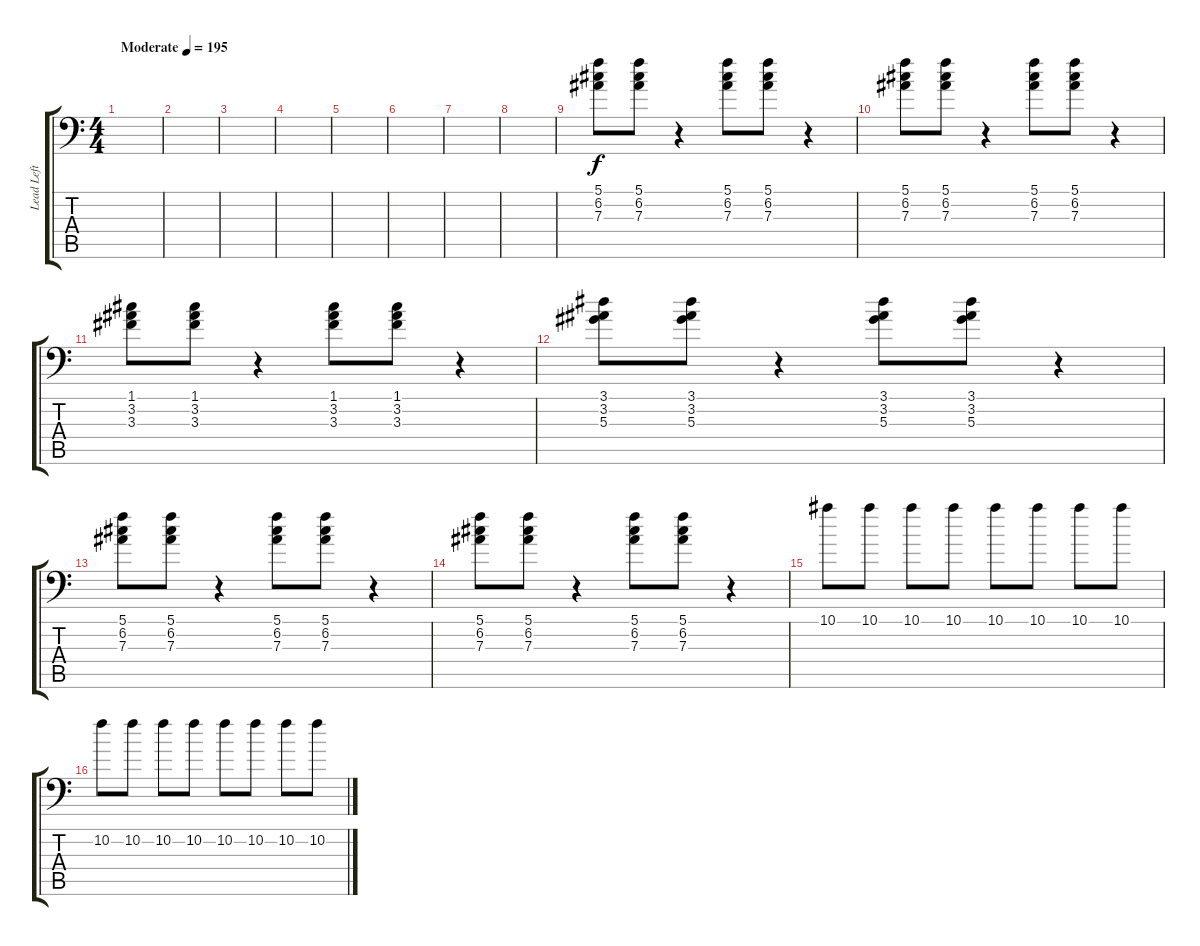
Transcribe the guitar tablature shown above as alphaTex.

\track ("Lead Left 1" "Lead Left ") {instrument distortionguitar}
\staff {score tabs}
\tuning (C4 G3 Eb3 Bb2 F2 Bb1) {hide}
\ts (4 4)
\tempo (195 "Moderate")
\clef f4
\ks c
|
|
|
|
|
|
|
|
(5.1 6.2 7.3).8{instrument overdrivenguitar} (5.1 6.2 7.3).8 r.4 (5.1 6.2 7.3).8 (5.1 6.2 7.3).8 r.4 |
(5.1 6.2 7.3).8 (5.1 6.2 7.3).8 r.4 (5.1 6.2 7.3).8 (5.1 6.2 7.3).8 r.4 |
(1.1 3.2 3.3).8 (1.1 3.2 3.3).8 r.4 (1.1 3.2 3.3).8 (1.1 3.2 3.3).8 r.4 |
(3.1 3.2 5.3).8 (3.1 3.2 5.3).8 r.4 (3.1 3.2 5.3).8 (3.1 3.2 5.3).8 r.4 |
(5.1 6.2 7.3).8 (5.1 6.2 7.3).8 r.4 (5.1 6.2 7.3).8 (5.1 6.2 7.3).8 r.4 |
(5.1 6.2 7.3).8 (5.1 6.2 7.3).8 r.4 (5.1 6.2 7.3).8 (5.1 6.2 7.3).8 r.4 |
10.1.8{instrument distortionguitar} 10.1.8 10.1.8 10.1.8 10.1.8 10.1.8 10.1.8 10.1.8 |
10.2.8 10.2.8 10.2.8 10.2.8 10.2.8 10.2.8 10.2.8 10.2.8
